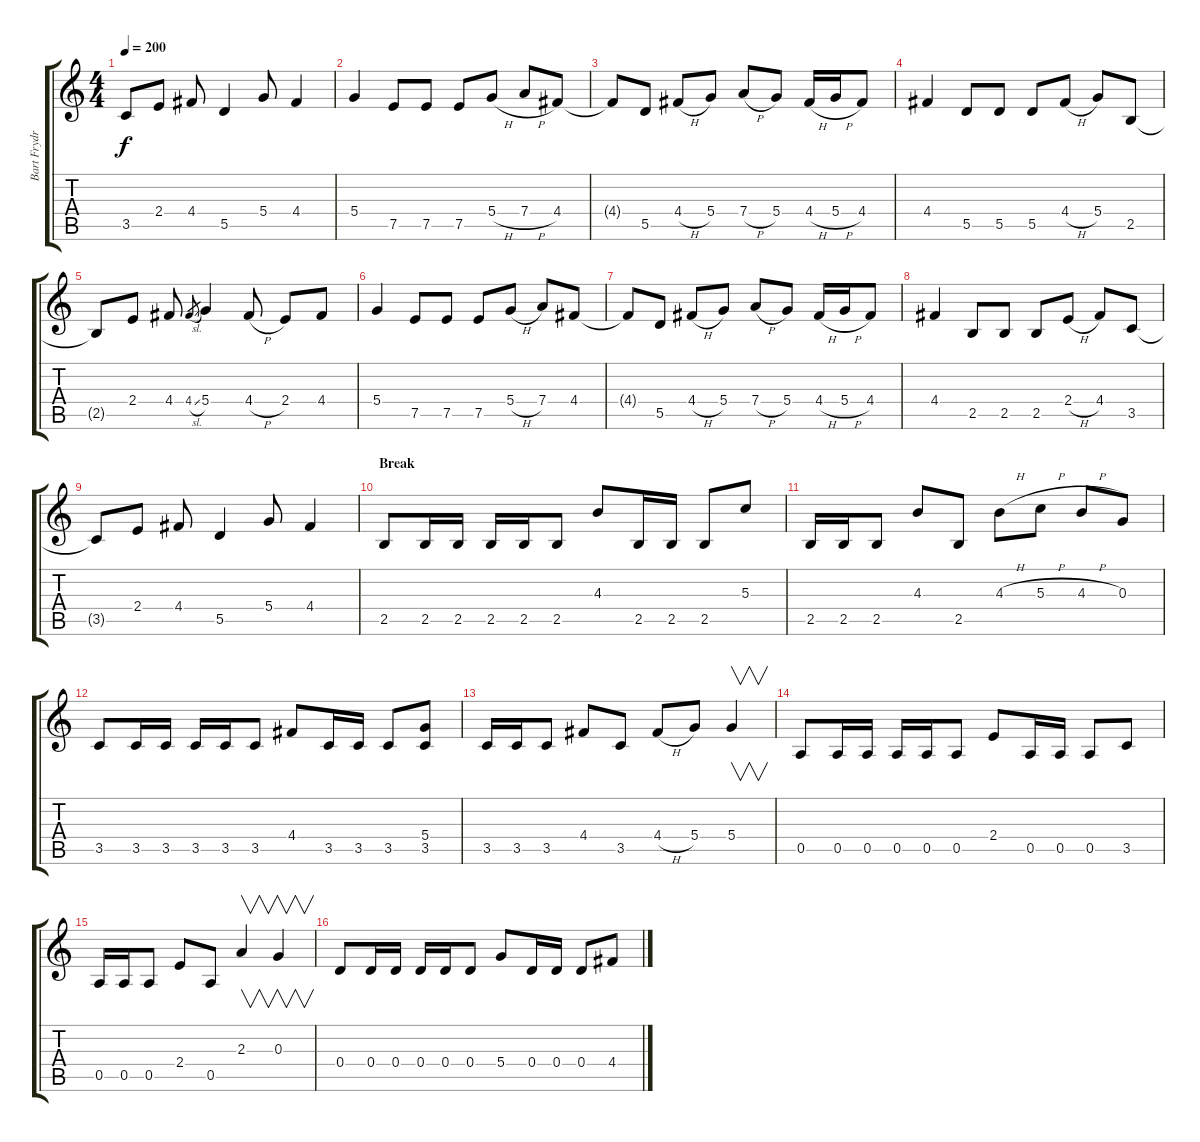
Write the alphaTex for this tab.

\track ("Bart Frydrychowicz" "Bart Frydr") {instrument distortionguitar}
\staff {score tabs}
\tuning (E4 B3 G3 D3 A2 E2) {hide}
\ts (4 4)
\tempo 200
\clef g2
\ks c
3.5{t}.8{dy f} 2.4.8 4.4.8 5.5.4 5.4.8 4.4.4 |
5.4.4 7.5.8 7.5.8 7.5.8 5.4{h}.8 7.4{h}.8 4.4.8 |
4.4{t}.8 5.5.8 4.4{h}.8 5.4.8 7.4{h}.8 5.4.8 4.4{h}.16 5.4{h}.16 4.4.8 |
4.4.4 5.5.8 5.5.8 5.5.8 4.4{h}.8 5.4.8 2.5.8 |
2.5{t}.8 2.4.8 4.4.8 4.4{sl}.8{gr} 5.4.4 4.4{h}.8 2.4.8 4.4.8 |
5.4.4 7.5.8 7.5.8 7.5.8 5.4{h}.8 7.4.8 4.4.8 |
4.4{t}.8 5.5.8 4.4{h}.8 5.4.8 7.4{h}.8 5.4.8 4.4{h}.16 5.4{h}.16 4.4.8 |
4.4.4 2.5.8 2.5.8 2.5.8 2.4{h}.8 4.4.8 3.5.8 |
3.5{t}.8 2.4.8 4.4.8 5.5.4 5.4.8 4.4.4 |
\section ("" "Break")
2.5.8 2.5.16 2.5.16 2.5.16 2.5.16 2.5.8 4.3.8 2.5.16 2.5.16 2.5.8 5.3.8 |
2.5.16 2.5.16 2.5.8 4.3.8 2.5.8 4.3{h}.8 5.3{h}.8 4.3{h}.8 0.3.8 |
3.5.8 3.5.16 3.5.16 3.5.16 3.5.16 3.5.8 4.4.8 3.5.16 3.5.16 3.5.8 (5.4 3.5).8 |
3.5.16 3.5.16 3.5.8 4.4.8 3.5.8 4.4{h}.8 5.4.8 5.4.4{v} |
0.5.8 0.5.16 0.5.16 0.5.16 0.5.16 0.5.8 2.4.8 0.5.16 0.5.16 0.5.8 3.5.8 |
0.5.16 0.5.16 0.5.8 2.4.8 0.5.8 2.3.4{v} 0.3.4{v} |
0.4.8 0.4.16 0.4.16 0.4.16 0.4.16 0.4.8 5.4.8 0.4.16 0.4.16 0.4.8 4.4.8
